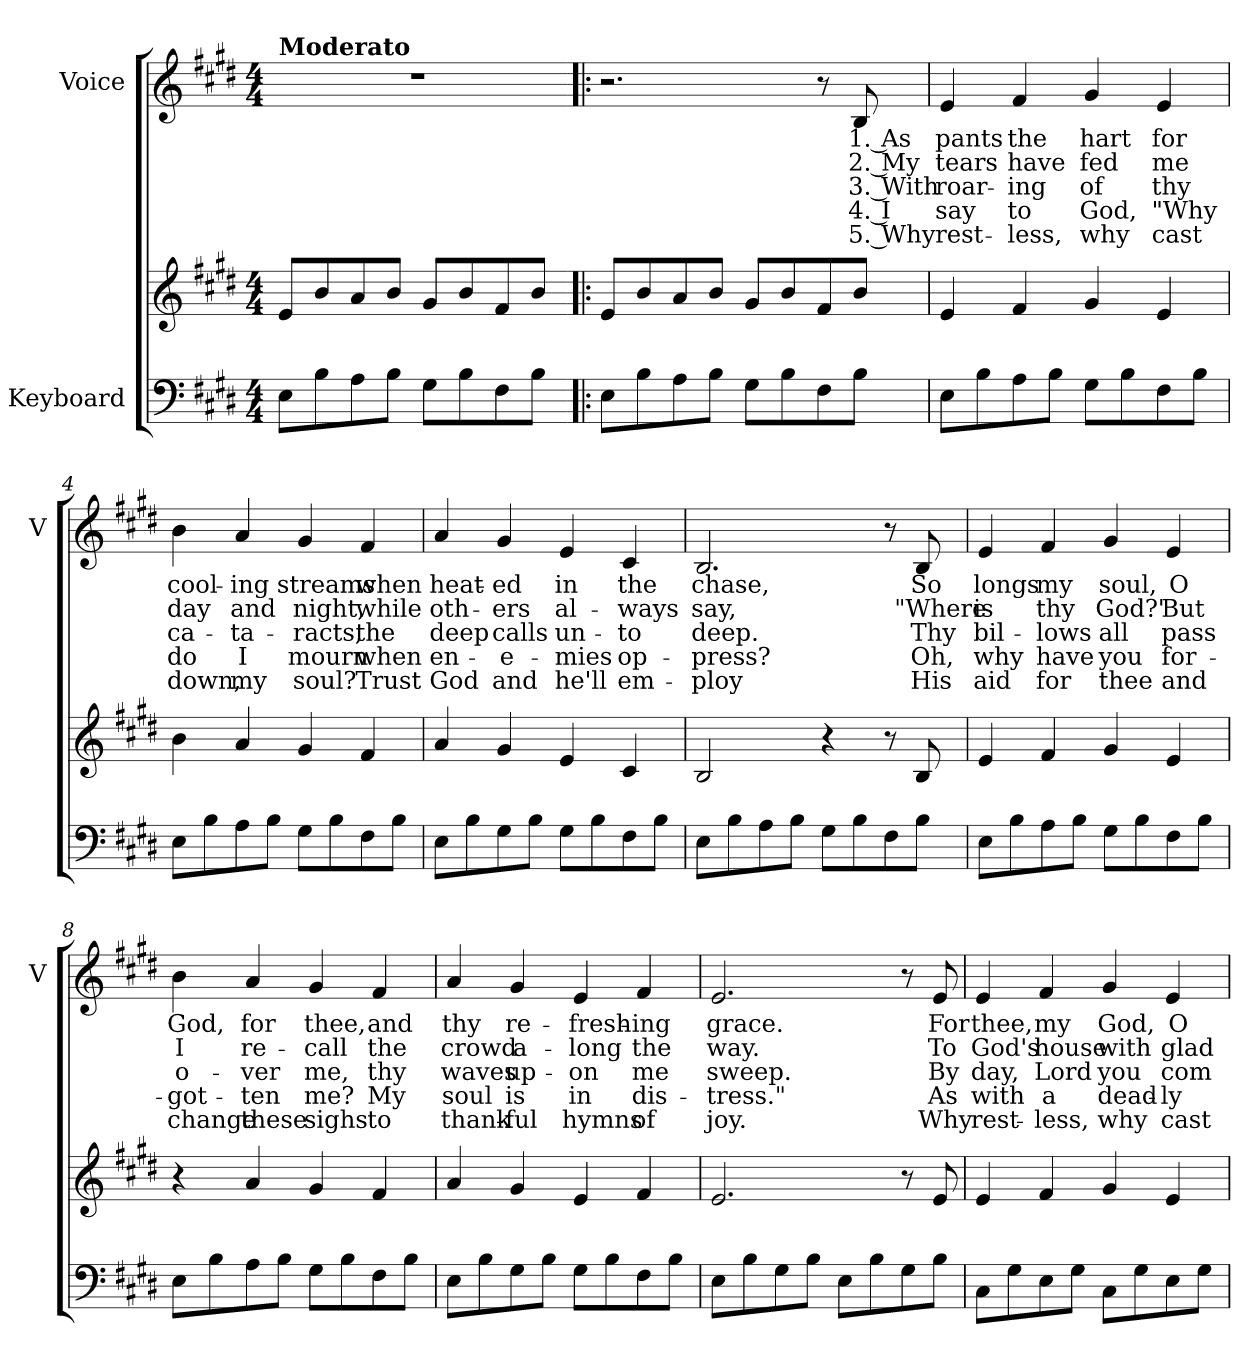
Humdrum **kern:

**kern	**kern	**kern	**text	**text	**text	**text	**text
*part2	*part2	*part1	*part1	*part1	*part1	*part1	*part1
*staff3	*staff2	*staff1	*staff1	*staff1	*staff1	*staff1	*staff1
*I"Keyboard	*	*I"Voice	*	*	*	*	*
*	*	*I'V	*	*	*	*	*
*clefF4	*clefG2	*clefG2	*	*	*	*	*
*k[f#c#g#d#]	*k[f#c#g#d#]	*k[f#c#g#d#]	*	*	*	*	*
*M4/4	*M4/4	*M4/4	*	*	*	*	*
*MM118	*MM118	*MM118	*	*	*	*	*
=1	=1	=1	=1	=1	=1	=1	=1
!	!	!LO:TX:a:B:t=Moderato	!	!	!	!	!
8E\L	8e/L	1r	.	.	.	.	.
8B\	8b/	.	.	.	.	.	.
8A\	8a/	.	.	.	.	.	.
8B\J	8b/J	.	.	.	.	.	.
8G#\L	8g#/L	.	.	.	.	.	.
8B\	8b/	.	.	.	.	.	.
8F#\	8f#/	.	.	.	.	.	.
8B\J	8b/J	.	.	.	.	.	.
=2!|:	=2!|:	=2!|:	=2!|:	=2!|:	=2!|:	=2!|:	=2!|:
8E\L	8e/L	2.r	.	.	.	.	.
8B\	8b/	.	.	.	.	.	.
8A\	8a/	.	.	.	.	.	.
8B\J	8b/J	.	.	.	.	.	.
8G#\L	8g#/L	.	.	.	.	.	.
8B\	8b/	.	.	.	.	.	.
8F#\	8f#/	8r	.	.	.	.	.
8B\J	8b/J	8B/	-1. As	-2. My	-3. With	-4. I	-5. Why
=3	=3	=3	=3	=3	=3	=3	=3
8E\L	4e/	4e/	-pants	-tears	-roar-	-say	-rest-
8B\	.	.	.	.	.	.	.
8A\	4f#/	4f#/	-the	-have	-ing	-to	-less,
8B\J	.	.	.	.	.	.	.
8G#\L	4g#/	4g#/	-hart	-fed	-of	-God,	-why
8B\	.	.	.	.	.	.	.
8F#\	4e/	4e/	-for	-me	-thy	-"Why	-cast
8B\J	.	.	.	.	.	.	.
=4	=4	=4	=4	=4	=4	=4	=4
8E\L	4b\	4b\	-cool-	-day	-ca-	-do	-down,
8B\	.	.	.	.	.	.	.
8A\	4a/	4a/	-ing	-and	-ta-	-I	-my
8B\J	.	.	.	.	.	.	.
8G#\L	4g#/	4g#/	-streams	-night,	-racts,	-mourn	-soul?
8B\	.	.	.	.	.	.	.
8F#\	4f#/	4f#/	-when	-while	-the	-when	-Trust
8B\J	.	.	.	.	.	.	.
!!LO:LB:g=z
=5	=5	=5	=5	=5	=5	=5	=5
8E\L	4a/	4a/	-heat-	-oth-	-deep	-en-	-God
8B\	.	.	.	.	.	.	.
8G#\	4g#/	4g#/	-ed	-ers	-calls	-e-	-and
8B\J	.	.	.	.	.	.	.
8G#\L	4e/	4e/	-in	-al-	-un-	-mies	-he'll
8B\	.	.	.	.	.	.	.
8F#\	4c#/	4c#/	-the	-ways	-to	-op-	-em-
8B\J	.	.	.	.	.	.	.
=6	=6	=6	=6	=6	=6	=6	=6
8E\L	2B/	2.B/	-chase,	-say,	-deep.	-press?	-ploy
8B\	.	.	.	.	.	.	.
8A\	.	.	.	.	.	.	.
8B\J	.	.	.	.	.	.	.
8G#\L	4r	.	.	.	.	.	.
8B\	.	.	.	.	.	.	.
8F#\	8r	8r	.	.	.	.	.
8B\J	8B/	8B/	-So	-"Where	-Thy	-Oh,	-His
=7	=7	=7	=7	=7	=7	=7	=7
8E\L	4e/	4e/	-longs	-is	-bil-	-why	-aid
8B\	.	.	.	.	.	.	.
8A\	4f#/	4f#/	-my	-thy	-lows	-have	-for
8B\J	.	.	.	.	.	.	.
8G#\L	4g#/	4g#/	-soul,	-God?"	-all	-you	-thee
8B\	.	.	.	.	.	.	.
8F#\	4e/	4e/	-O	-But	-pass	-for-	-and
8B\J	.	.	.	.	.	.	.
=8	=8	=8	=8	=8	=8	=8	=8
8E\L	4r	4b\	-God,	-I	-o-	-got-	-change
8B\	.	.	.	.	.	.	.
8A\	4a/	4a/	-for	-re-	-ver	-ten	-these
8B\J	.	.	.	.	.	.	.
8G#\L	4g#/	4g#/	-thee,	-call	-me,	-me?	-sighs
8B\	.	.	.	.	.	.	.
8F#\	4f#/	4f#/	-and	-the	-thy	-My	-to
8B\J	.	.	.	.	.	.	.
!!LO:LB:g=z
=9	=9	=9	=9	=9	=9	=9	=9
8E\L	4a/	4a/	-thy	-crowd	-waves	-soul	-thank-
8B\	.	.	.	.	.	.	.
8G#\	4g#/	4g#/	-re-	-a-	-up-	-is	-ful
8B\J	.	.	.	.	.	.	.
8G#\L	4e/	4e/	-fresh-	-long	-on	-in	-hymns
8B\	.	.	.	.	.	.	.
8F#\	4f#/	4f#/	-ing	-the	-me	-dis-	-of
8B\J	.	.	.	.	.	.	.
=10	=10	=10	=10	=10	=10	=10	=10
8E\L	2.e/	2.e/	-grace.	-way.	-sweep.	-tress."	-joy.
8B\	.	.	.	.	.	.	.
8G#\	.	.	.	.	.	.	.
8B\J	.	.	.	.	.	.	.
8E\L	.	.	.	.	.	.	.
8B\	.	.	.	.	.	.	.
8G#\	8r	8r	.	.	.	.	.
8B\J	8e/	8e/	-For	-To	-By	-As	-Why
=11	=11	=11	=11	=11	=11	=11	=11
8C#\L	4e/	4e/	-thee,	-God's	-day,	-with	-rest-
8G#\	.	.	.	.	.	.	.
8E\	4f#/	4f#/	-my	-house	-Lord	-a	-less,
8G#\J	.	.	.	.	.	.	.
8C#\L	4g#/	4g#/	-God,	-with	-you	-dead-	-why
8G#\	.	.	.	.	.	.	.
8E\	4e/	4e/	-O	-glad	-com-	-ly	-cast
8G#\J	.	.	.	.	.	.	.
=	=	=	=	=	=	=	=
*-	*-	*-	*-	*-	*-	*-	*-
